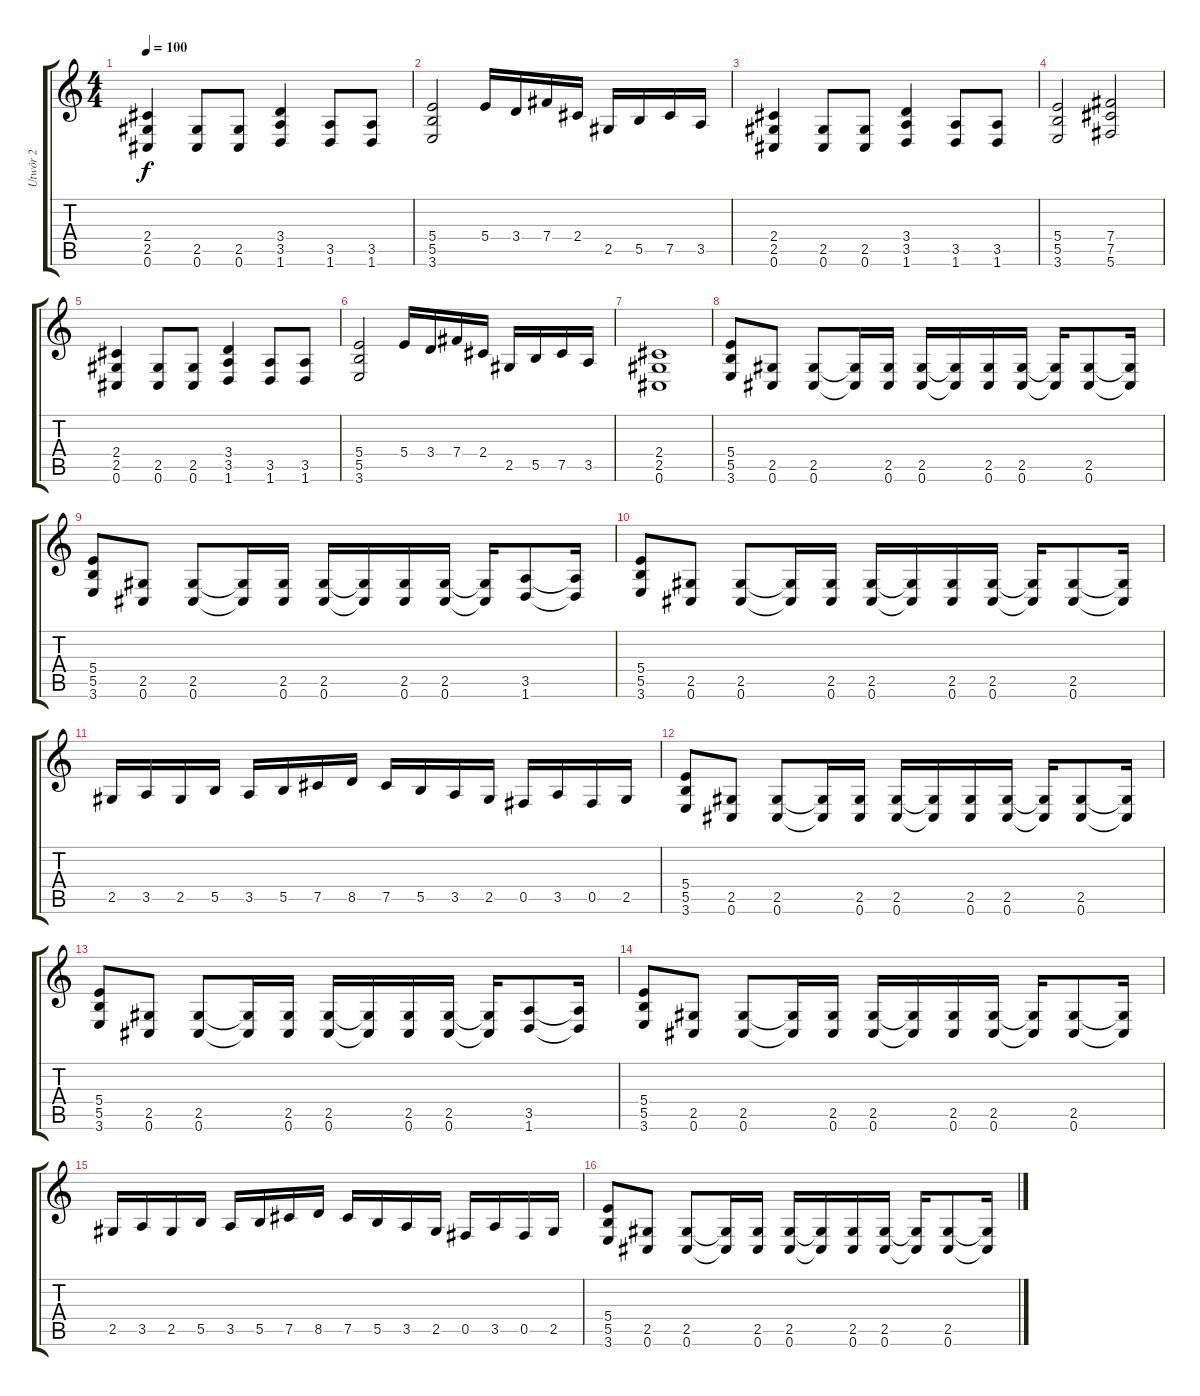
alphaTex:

\track ("Utwór 2" "Utwór 2") {instrument distortionguitar}
\staff {score tabs}
\tuning (Db4 Ab3 E3 B2 Gb2 Db2) {hide}
\ts (4 4)
\tempo 100
\clef g2
\ks c
(2.4 2.5 0.6).4{dy f} (2.5 0.6).8 (2.5 0.6).8 (3.4 3.5 1.6).4 (3.5 1.6).8 (3.5 1.6).8 |
(5.4 5.5 3.6).2 5.4.16 3.4.16 7.4.16 2.4.16 2.5.16 5.5.16 7.5.16 3.5.16 |
(2.4 2.5 0.6).4 (2.5 0.6).8 (2.5 0.6).8 (3.4 3.5 1.6).4 (3.5 1.6).8 (3.5 1.6).8 |
(5.4 5.5 3.6).2 (7.4 7.5 5.6).2 |
(2.4 2.5 0.6).4 (2.5 0.6).8 (2.5 0.6).8 (3.4 3.5 1.6).4 (3.5 1.6).8 (3.5 1.6).8 |
(5.4 5.5 3.6).2 5.4.16 3.4.16 7.4.16 2.4.16 2.5.16 5.5.16 7.5.16 3.5.16 |
(2.4 2.5 0.6).1 |
(5.4 5.5 3.6).8 (2.5 0.6).8 (2.5 0.6).8 (2.5{t} 0.6{t}).16 (2.5 0.6).16 (2.5 0.6).16 (2.5{t} 0.6{t}).16 (2.5 0.6).16 (2.5 0.6).16 (2.5{t} 0.6{t}).16 (2.5 0.6).8 (2.5{t} 0.6{t}).16 |
(5.4 5.5 3.6).8 (2.5 0.6).8 (2.5 0.6).8 (2.5{t} 0.6{t}).16 (2.5 0.6).16 (2.5 0.6).16 (2.5{t} 0.6{t}).16 (2.5 0.6).16 (2.5 0.6).16 (2.5{t} 0.6{t}).16 (3.5 1.6).8 (3.5{t} 1.6{t}).16 |
(5.4 5.5 3.6).8 (2.5 0.6).8 (2.5 0.6).8 (2.5{t} 0.6{t}).16 (2.5 0.6).16 (2.5 0.6).16 (2.5{t} 0.6{t}).16 (2.5 0.6).16 (2.5 0.6).16 (2.5{t} 0.6{t}).16 (2.5 0.6).8 (2.5{t} 0.6{t}).16 |
2.5.16 3.5.16 2.5.16 5.5.16 3.5.16 5.5.16 7.5.16 8.5.16 7.5.16 5.5.16 3.5.16 2.5.16 0.5.16 3.5.16 0.5.16 2.5.16 |
(5.4 5.5 3.6).8 (2.5 0.6).8 (2.5 0.6).8 (2.5{t} 0.6{t}).16 (2.5 0.6).16 (2.5 0.6).16 (2.5{t} 0.6{t}).16 (2.5 0.6).16 (2.5 0.6).16 (2.5{t} 0.6{t}).16 (2.5 0.6).8 (2.5{t} 0.6{t}).16 |
(5.4 5.5 3.6).8 (2.5 0.6).8 (2.5 0.6).8 (2.5{t} 0.6{t}).16 (2.5 0.6).16 (2.5 0.6).16 (2.5{t} 0.6{t}).16 (2.5 0.6).16 (2.5 0.6).16 (2.5{t} 0.6{t}).16 (3.5 1.6).8 (3.5{t} 1.6{t}).16 |
(5.4 5.5 3.6).8 (2.5 0.6).8 (2.5 0.6).8 (2.5{t} 0.6{t}).16 (2.5 0.6).16 (2.5 0.6).16 (2.5{t} 0.6{t}).16 (2.5 0.6).16 (2.5 0.6).16 (2.5{t} 0.6{t}).16 (2.5 0.6).8 (2.5{t} 0.6{t}).16 |
2.5.16 3.5.16 2.5.16 5.5.16 3.5.16 5.5.16 7.5.16 8.5.16 7.5.16 5.5.16 3.5.16 2.5.16 0.5.16 3.5.16 0.5.16 2.5.16 |
(5.4 5.5 3.6).8 (2.5 0.6).8 (2.5 0.6).8 (2.5{t} 0.6{t}).16 (2.5 0.6).16 (2.5 0.6).16 (2.5{t} 0.6{t}).16 (2.5 0.6).16 (2.5 0.6).16 (2.5{t} 0.6{t}).16 (2.5 0.6).8 (2.5{t} 0.6{t}).16
